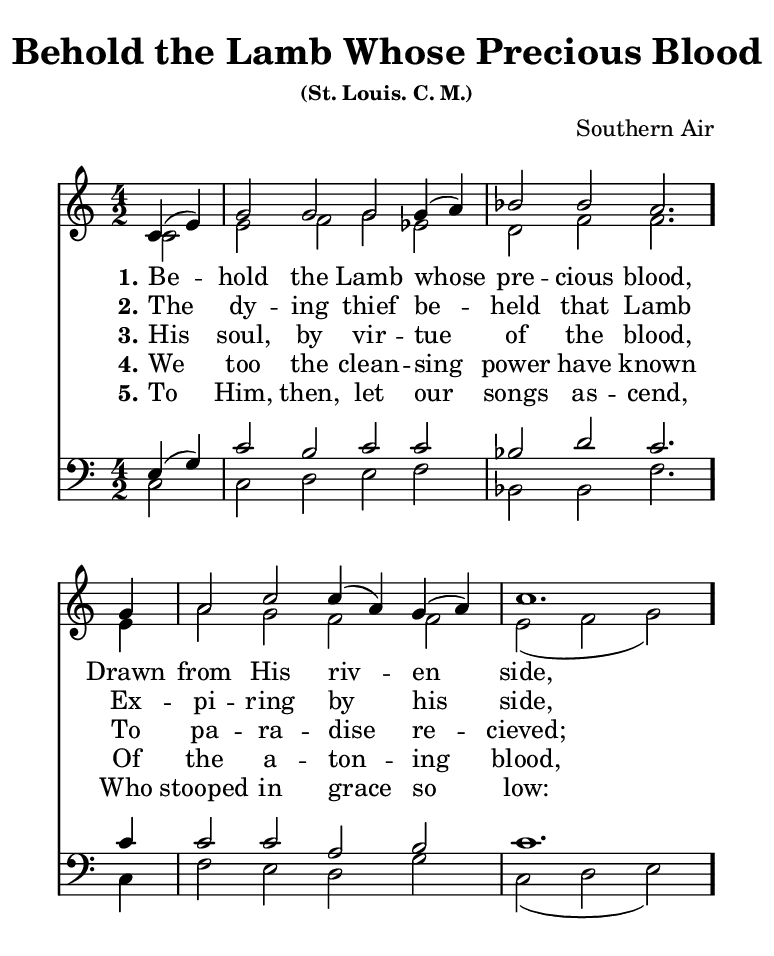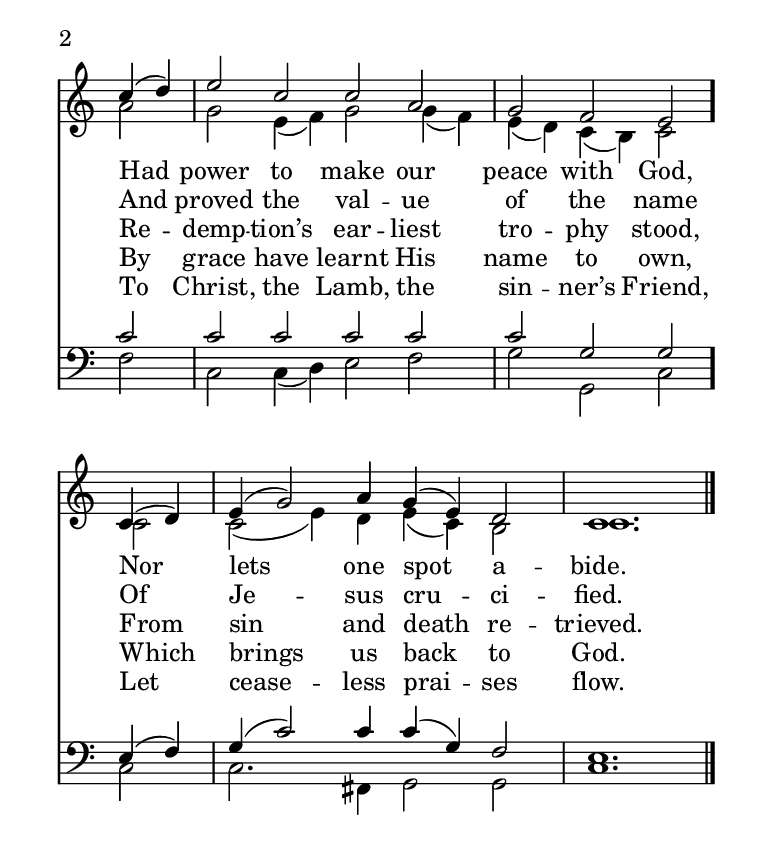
\include "common/global.ily"
\paper {
  \include "common/paper.ily"
  ragged-bottom = ##t
  ragged-last-bottom = ##t
  systems-per-page = 2
  %page-count = ##f
}

\header{
  title = "Behold the Lamb Whose Precious Blood"
  subsubtitle = "(St. Louis. C. M.)"
  %meter = "C.M."
  poet = ""
  composer = "Southern Air"
  %copyright = ""
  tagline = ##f
}

% for fermata in MIDI
ta = { \tempo 2=80 }
tb = { \tempo 2=40 }

global = {
  \include "common/overrides.ily"
  \override Staff.TimeSignature #'style = #'()
  \time 4/2
  \override Score.MetronomeMark #'transparent = ##t % hide all fermata changes too
  \ta
  \key c \major
  \partial 2
  \autoBeamOff
}

notesSoprano = {
\global
\relative c' {

  { c4( e4) | g2 g2 g2 g4( a4) | bes2 bes2 a2. }
  { g4 | a2 c2 c4( a4) g4( a4) | c1. }
  { c4( d4) | e2 c2 c2 a2 | g2 f2 e2 }
%  { c4( d4) | e4( g4) a4 g4( e4) | d2 c1 } % this is how it looks in my probably-mismarked photocopy
  { c4( d4) | e4( g2) a4 g4( e4) d2 | c1. } % I changed the c1 to a c1. at the end to make it fit, and moved the barcheck

  \bar "|."

}
}

notesAlto = {
\global
\relative e' {

  { c2 | e2 f2 g2 ees2 | d2 f2 f2. }
  { e4 | a2 g2 f2 f2 | e2( f2 g2) }
  { a2 | g2 e4( f4) g2 g4( f4) | e4( d4) c4( b4) c2 }
  { c2 | c2( e4) d4 e4( c4) b2 | c1. }

}
}

notesTenor = {
\global
\relative a {

  { e4( g4) | c2 b2 c2 c2 | bes2 d2 c2. }
  { c4 | c2 c2 a2 b2 | c1. }
  { c2 | c2 c2 c2 c2 | c2 g2 g2 }
  { e4( f4) | g4( c2) c4 c4( g4) f2 | e1. }

}
}

notesBass = {
\global
\relative f {

  { c2 | c2 d2 e2 f2 | bes,2 bes2 f'2. }
  { c4 | f2 e2 d2 g2 | c,2( d2 e2) }
  { f2 | c2 c4( d4) e2 f2 | g2 g,2 c2 }
  { c2 | c2. fis,4 g2 g2 | c1. }

}
}

wordsA = \lyricmode {
\set stanza = "1."

Be -- hold the Lamb whose pre -- cious blood, \bar "."
Drawn from His riv -- en side, \bar "." \break
Had power to make our peace with God, \bar "."
Nor lets one spot a -- bide. \bar "." \break

}

wordsB = \lyricmode {
\set stanza = "2."

The dy -- ing thief be -- held that Lamb
Ex -- pi -- ring by his side,
And proved the val -- ue of the name
Of Je -- sus cru -- ci -- fied.

}

wordsC = \lyricmode {
\set stanza = "3."

His soul, by vir -- tue of the blood,
To pa -- ra -- dise re -- cieved;
Re -- demp -- tion’s ear -- liest tro -- phy stood,
From sin and death re -- trieved.

}

wordsD = \lyricmode {
\set stanza = "4."

We too the clean -- sing power have known
Of the a -- ton -- ing blood,
By grace have learnt His name to own,
Which brings us back to God.

}

wordsE = \lyricmode {
\set stanza = "5."

To Him, then, let our songs as -- cend,
Who stooped in grace so low:
To Christ, the Lamb, the sin -- ner’s Friend,
Let cease -- less prai -- ses flow.

}

\score {
  \context ChoirStaff <<
    \context Staff = upper <<
      \set ChoirStaff.systemStartDelimiter = #'SystemStartBar
      \context Voice  = sopranos { \voiceOne << \notesSoprano >> }
      \context Voice  = altos { \voiceTwo << \notesAlto >> }
      \context Lyrics = one   \lyricsto sopranos \wordsA
      \context Lyrics = two   \lyricsto sopranos \wordsB
      \context Lyrics = three \lyricsto sopranos \wordsC
      \context Lyrics = four  \lyricsto sopranos \wordsD
      \context Lyrics = five  \lyricsto sopranos \wordsE
    >>
    \context Staff = men <<
      \clef bass
      \context Voice  = tenors { \voiceOne << \notesTenor >> }
      \context Voice  = basses { \voiceTwo << \notesBass >> }
    >>
  >>
  \layout {
    \include "common/layout.ily"
  }
  \midi{
    \include "common/midi.ily"
  }
}

\version "2.14.1"  % necessary for upgrading to future LilyPond versions.

% vi:set et ts=2 sw=2 ai nocindent syntax=lilypond
